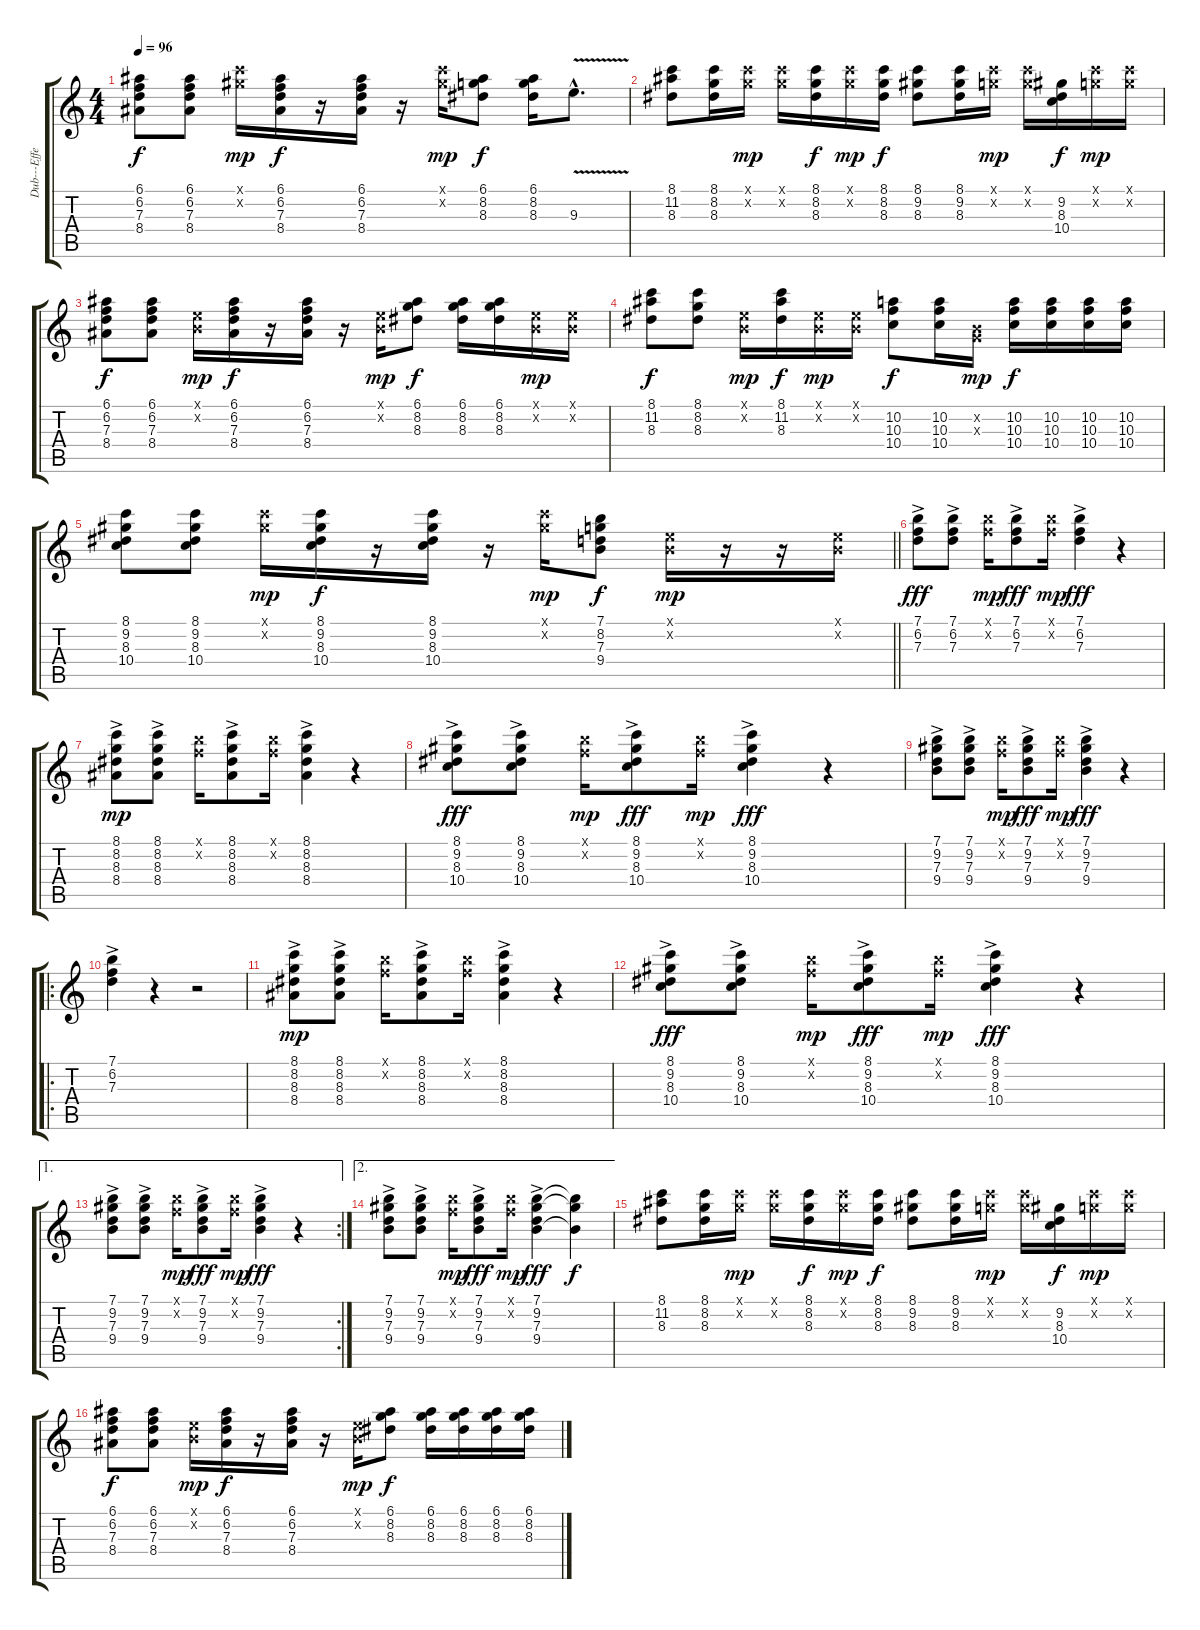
\track ("Dub---Effects" "Dub---Effe") {instrument acousticguitarsteel}
\staff {score tabs}
\tuning (E4 B3 G3 D3 A2 E2) {hide}
\ts (4 4)
\tempo 96
\clef g2
\ks c
(6.1 6.2 7.3 8.4).8{dy f} (6.1 6.2 7.3 8.4).8 (8.1{x} 9.2{x}).16{dy mp} (6.1 6.2 7.3 8.4).16{dy f} r.16 (6.1 6.2 7.3 8.4).16 r.16 (8.1{x} 9.2{x}).16{dy mp} (6.1 8.2 8.3).8{dy f} (6.1 8.2 8.3).16 9.3{v hac}.8{d} |
(8.1 11.2 8.3).8 (8.1 8.2 8.3).16 (8.1{x} 8.2{x}).16{dy mp} (8.1{x} 8.2{x}).16 (8.1 8.2 8.3).16{dy f} (8.1{x} 8.2{x}).16{dy mp} (8.1 8.2 8.3).16{dy f} (8.1 9.2 8.3).8 (8.1 9.2 8.3).16 (8.1{x} 8.2{x}).16{dy mp} (8.1{x} 8.2{x}).16 (9.2 8.3 10.4).16{dy f} (8.1{x} 8.2{x}).16{dy mp} (8.1{x} 8.2{x}).16 |
(6.1 6.2 7.3 8.4).8{dy f} (6.1 6.2 7.3 8.4).8 (0.1{x} 0.2{x}).16{dy mp} (6.1 6.2 7.3 8.4).16{dy f} r.16 (6.1 6.2 7.3 8.4).16 r.16 (0.1{x} 0.2{x}).16{dy mp} (6.1 8.2 8.3).8{dy f} (6.1 8.2 8.3).16 (6.1 8.2 8.3).16 (0.1{x} 0.2{x}).16{dy mp} (0.1{x} 0.2{x}).16 |
(8.1 11.2 8.3).8{dy f} (8.1 8.2 8.3).8 (0.1{x} 0.2{x}).16{dy mp} (8.1 11.2 8.3).16{dy f} (0.1{x} 0.2{x}).16{dy mp} (0.1{x} 0.2{x}).16 (10.2 10.3 10.4).8{dy f} (10.2 10.3 10.4).16 (0.2{x} 0.3{x}).16{dy mp} (10.2 10.3 10.4).16{dy f} (10.2 10.3 10.4).16 (10.2 10.3 10.4).16 (10.2 10.3 10.4).16 |
\barLineRight lightlight
(8.1 9.2 8.3 10.4).8 (8.1 9.2 8.3 10.4).8 (8.1{x} 9.2{x}).16{dy mp} (8.1 9.2 8.3 10.4).16{dy f} r.16 (8.1 9.2 8.3 10.4).16 r.16 (8.1{x} 9.2{x}).16{dy mp} (7.1 8.2 7.3 9.4).8{dy f} (0.1{x} 0.2{x}).16{dy mp} r.16 r.16 (0.1{x} 0.2{x}).16 |
(7.1{ac} 6.2{ac} 7.3).8{dy fff} (7.1{ac} 6.2{ac} 7.3).8 (7.1{x} 6.2{x}).16{dy mp} (7.1{ac} 6.2{ac} 7.3).8{dy fff} (7.1{x} 6.2{x}).16{dy mp} (7.1{ac} 6.2{ac} 7.3).4{dy fff} r.4 |
(8.1{ac} 8.2{ac} 8.3 8.4).8{dy mp} (8.1{ac} 8.2{ac} 8.3 8.4).8 (7.1{x} 6.2{x}).16 (8.1{ac} 8.2{ac} 8.3 8.4).8 (7.1{x} 6.2{x}).16 (8.1{ac} 8.2{ac} 8.3 8.4).4 r.4 |
(8.1{ac} 9.2{ac} 8.3 10.4).8{dy fff} (8.1{ac} 9.2{ac} 8.3 10.4).8 (7.1{x} 6.2{x}).16{dy mp} (8.1{ac} 9.2{ac} 8.3 10.4).8{dy fff} (7.1{x} 6.2{x}).16{dy mp} (8.1{ac} 9.2{ac} 8.3 10.4).4{dy fff} r.4 |
(7.1{ac} 9.2{ac} 7.3 9.4).8 (7.1{ac} 9.2{ac} 7.3 9.4).8 (7.1{x} 6.2{x}).16{dy mp} (7.1{ac} 9.2{ac} 7.3 9.4).8{dy fff} (7.1{x} 6.2{x}).16{dy mp} (7.1{ac} 9.2{ac} 7.3 9.4).4{dy fff} r.4 |
\ro
(7.1{ac} 6.2{ac} 7.3).4 r.4 r.2 |
(8.1{ac} 8.2{ac} 8.3 8.4).8{dy mp} (8.1{ac} 8.2{ac} 8.3 8.4).8 (7.1{x} 6.2{x}).16 (8.1{ac} 8.2{ac} 8.3 8.4).8 (7.1{x} 6.2{x}).16 (8.1{ac} 8.2{ac} 8.3 8.4).4 r.4 |
(8.1{ac} 9.2{ac} 8.3 10.4).8{dy fff} (8.1{ac} 9.2{ac} 8.3 10.4).8 (7.1{x} 6.2{x}).16{dy mp} (8.1{ac} 9.2{ac} 8.3 10.4).8{dy fff} (7.1{x} 6.2{x}).16{dy mp} (8.1{ac} 9.2{ac} 8.3 10.4).4{dy fff} r.4 |
\ae 1
\rc 2
(7.1{ac} 9.2{ac} 7.3 9.4).8 (7.1{ac} 9.2{ac} 7.3 9.4).8 (7.1{x} 6.2{x}).16{dy mp} (7.1{ac} 9.2{ac} 7.3 9.4).8{dy fff} (7.1{x} 6.2{x}).16{dy mp} (7.1{ac} 9.2{ac} 7.3 9.4).4{dy fff} r.4 |
\ae 2
(7.1{ac} 9.2{ac} 7.3 9.4).8 (7.1{ac} 9.2{ac} 7.3 9.4).8 (7.1{x} 6.2{x}).16{dy mp} (7.1{ac} 9.2{ac} 7.3 9.4).8{dy fff} (7.1{x} 6.2{x}).16{dy mp} (7.1{ac} 9.2{ac} 7.3 9.4).4{dy fff} (7.1{t} 9.2{t} 9.4{t}).4{dy f} |
(8.1 11.2 8.3).8 (8.1 8.2 8.3).16 (8.1{x} 8.2{x}).16{dy mp} (8.1{x} 8.2{x}).16 (8.1 8.2 8.3).16{dy f} (8.1{x} 8.2{x}).16{dy mp} (8.1 8.2 8.3).16{dy f} (8.1 9.2 8.3).8 (8.1 9.2 8.3).16 (8.1{x} 8.2{x}).16{dy mp} (8.1{x} 8.2{x}).16 (9.2 8.3 10.4).16{dy f} (8.1{x} 8.2{x}).16{dy mp} (8.1{x} 8.2{x}).16 |
(6.1 6.2 7.3 8.4).8{dy f} (6.1 6.2 7.3 8.4).8 (0.1{x} 0.2{x}).16{dy mp} (6.1 6.2 7.3 8.4).16{dy f} r.16 (6.1 6.2 7.3 8.4).16 r.16 (0.1{x} 0.2{x}).16{dy mp} (6.1 8.2 8.3).8{dy f} (6.1 8.2 8.3).16 (6.1 8.2 8.3).16 (6.1 8.2 8.3).16 (6.1 8.2 8.3).16
